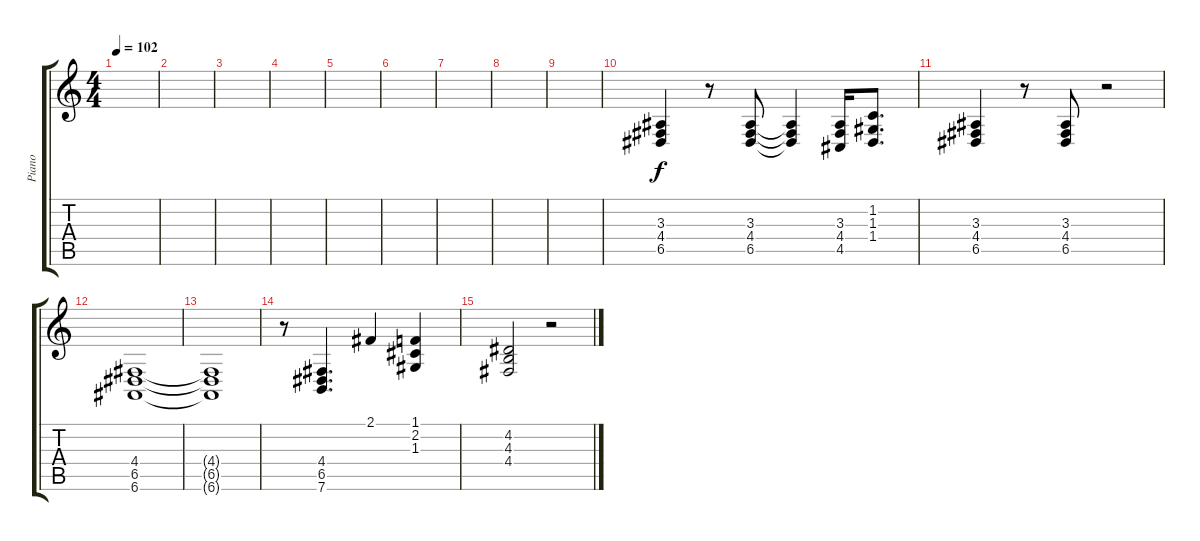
\track ("Piano" "Piano") {instrument acousticgrandpiano}
\staff {score tabs}
\tuning (E4 B3 G3 D3 A2 E2) {hide}
\ts (4 4)
\tempo 102
\clef g2
\ks c
|
|
|
|
|
|
|
|
|
(3.3 4.4 6.5).4 r.8 (3.3 4.4 6.5).8 (3.3{t} 4.4{t} 6.5{t}).4 (3.3 4.4 4.5).16 (1.2 1.3 1.4).8{d} |
(3.3 4.4 6.5).4 r.8 (3.3 4.4 6.5).8 r.2 |
(4.4 6.5 6.6).1 |
(4.4{t} 6.5{t} 6.6{t}).1 |
r.8 (4.4 6.5 7.6).4{d} 2.1.4 (1.1 2.2 1.3).4 |
(4.2 4.3 4.4).2 r.2
